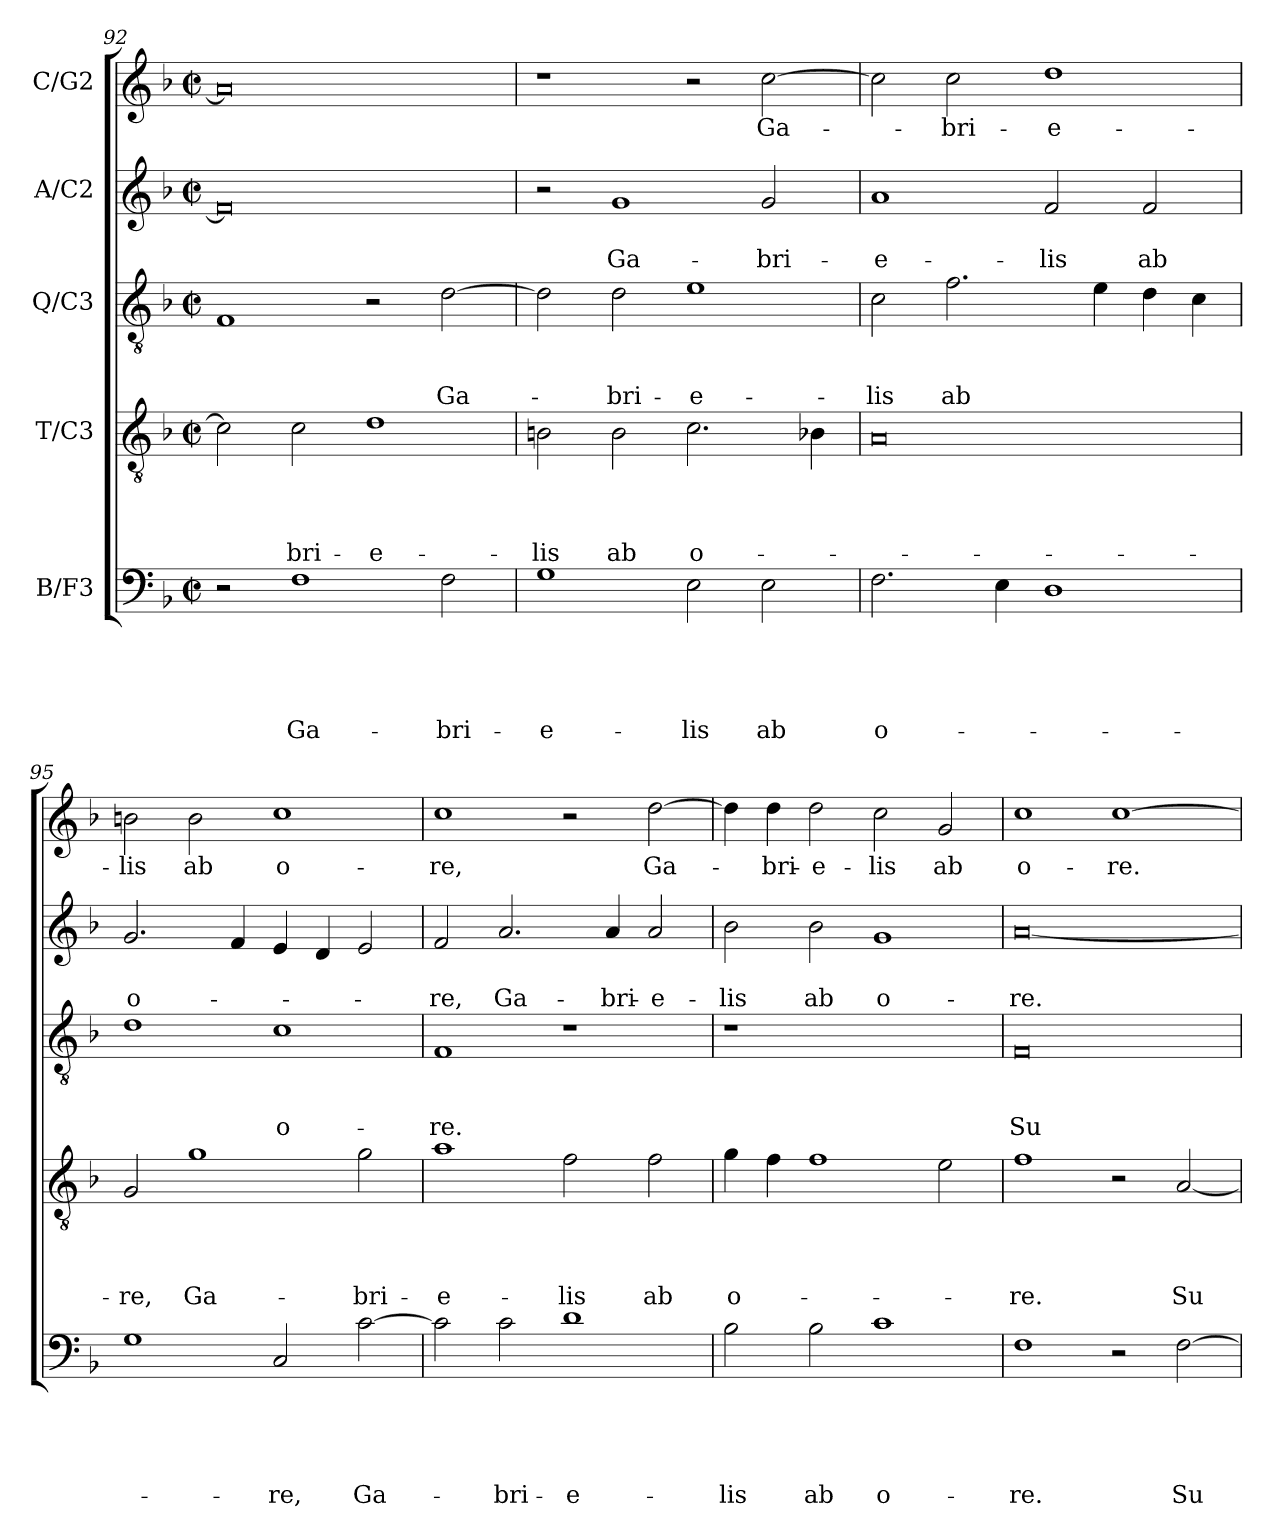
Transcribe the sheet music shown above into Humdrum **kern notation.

**kern	**text	**text	**text	**text	**text	**kern	**text	**text	**text	**text	**kern	**text	**text	**text	**kern	**text	**text	**kern	**text
*part5	*part5	*part5	*part5	*part5	*part5	*part4	*part4	*part4	*part4	*part4	*part3	*part3	*part3	*part3	*part2	*part2	*part2	*part1	*part1
*staff5	*staff5	*staff5	*staff5	*staff5	*staff5	*staff4	*staff4	*staff4	*staff4	*staff4	*staff3	*staff3	*staff3	*staff3	*staff2	*staff2	*staff2	*staff1	*staff1
*I"B/F3	*	*	*	*	*	*I"T/C3	*	*	*	*	*I"Q/C3	*	*	*	*I"A/C2	*	*	*I"C/G2	*
*clefF4	*	*	*	*	*	*clefGv2	*	*	*	*	*clefGv2	*	*	*	*clefG2	*	*	*clefG2	*
*k[b-]	*	*	*	*	*	*k[b-]	*	*	*	*	*k[b-]	*	*	*	*k[b-]	*	*	*k[b-]	*
*F:	*	*	*	*	*	*F:	*	*	*	*	*F:	*	*	*	*F:	*	*	*F:	*
*M2/2	*	*	*	*	*	*M2/2	*	*	*	*	*M2/2	*	*	*	*M2/2	*	*	*M2/2	*
*met(c|)	*	*	*	*	*	*met(c|)	*	*	*	*	*met(c|)	*	*	*	*met(c|)	*	*	*met(c|)	*
=92	=92	=92	=92	=92	=92	=92	=92	=92	=92	=92	=92	=92	=92	=92	=92	=92	=92	=92	=92
2r	.	.	.	.	.	2c\]	.	.	.	.	1F	.	.	.	0f]	.	.	0a]	.
!	!	!	!	!	!LO:LY:b	!	!	!	!	!LO:LY:b	!	!	!	!	!	!	!	!	!
1F	.	.	.	.	Ga-	2c\	.	.	.	-bri-	.	.	.	.	.	.	.	.	.
!	!	!	!	!	!	!	!	!	!	!LO:LY:b	!	!	!	!	!	!	!	!	!
.	.	.	.	.	.	1d	.	.	.	-e-	2r	.	.	.	.	.	.	.	.
!	!	!	!	!	!LO:LY:b	!	!	!	!	!	!	!	!	!LO:LY:b	!	!	!	!	!
2F\	.	.	.	.	-bri-	.	.	.	.	.	[2d\	.	.	Ga-	.	.	.	.	.
=93	=93	=93	=93	=93	=93	=93	=93	=93	=93	=93	=93	=93	=93	=93	=93	=93	=93	=93	=93
!	!	!	!	!	!LO:LY:b	!	!	!	!	!LO:LY:b	!	!	!	!	!	!	!	!	!
1G	.	.	.	.	-e-	2Bn\	.	.	.	-lis	2d\]	.	.	.	2r	.	.	1r	.
!	!	!	!	!	!	!	!	!	!	!LO:LY:b	!	!	!	!LO:LY:b	!	!	!LO:LY:b	!	!
.	.	.	.	.	.	2B\	.	.	.	ab	2d\	.	.	-bri-	1g	.	Ga-	.	.
!	!	!	!	!	!LO:LY:b	!	!	!	!	!LO:LY:b	!	!	!	!LO:LY:b	!	!	!	!	!
2E\	.	.	.	.	-lis	2.c\	.	.	.	o-	1e	.	.	-e-	.	.	.	2r	.
!	!	!	!	!	!LO:LY:b	!	!	!	!	!	!	!	!	!	!	!	!LO:LY:b	!	!LO:LY:b
2E\	.	.	.	.	ab	.	.	.	.	.	.	.	.	.	2g/	.	-bri-	[2cc\	Ga-
.	.	.	.	.	.	4B-\	.	.	.	.	.	.	.	.	.	.	.	.	.
=94	=94	=94	=94	=94	=94	=94	=94	=94	=94	=94	=94	=94	=94	=94	=94	=94	=94	=94	=94
!	!	!	!	!	!LO:LY:b	!	!	!	!	!	!	!	!	!LO:LY:b	!	!	!LO:LY:b	!	!
2.F\	.	.	.	.	o-	0A	.	.	.	.	2c\	.	.	-lis	1a	.	-e-	2cc\]	.
!	!	!	!	!	!	!	!	!	!	!	!	!	!	!LO:LY:b	!	!	!	!	!LO:LY:b
.	.	.	.	.	.	.	.	.	.	.	2.f\	.	.	ab	.	.	.	2cc\	-bri-
4E\	.	.	.	.	.	.	.	.	.	.	.	.	.	.	.	.	.	.	.
!	!	!	!	!	!	!	!	!	!	!	!	!	!	!	!	!	!LO:LY:b	!	!LO:LY:b
1D	.	.	.	.	.	.	.	.	.	.	.	.	.	.	2f/	.	-lis	1dd	-e-
.	.	.	.	.	.	.	.	.	.	.	4e\	.	.	.	.	.	.	.	.
!	!	!	!	!	!	!	!	!	!	!	!	!	!	!	!	!	!LO:LY:b	!	!
.	.	.	.	.	.	.	.	.	.	.	4d\	.	.	.	2f/	.	ab	.	.
.	.	.	.	.	.	.	.	.	.	.	4c\	.	.	.	.	.	.	.	.
=95	=95	=95	=95	=95	=95	=95	=95	=95	=95	=95	=95	=95	=95	=95	=95	=95	=95	=95	=95
!	!	!	!	!	!	!	!	!	!	!LO:LY:b	!	!	!	!	!	!	!LO:LY:b	!	!LO:LY:b
1G	.	.	.	.	.	2G/	.	.	.	-re,	1d	.	.	.	2.g/	.	o-	2bn\	-lis
!	!	!	!	!	!	!	!	!	!	!LO:LY:b	!	!	!	!	!	!	!	!	!LO:LY:b
.	.	.	.	.	.	1g	.	.	.	Ga-	.	.	.	.	.	.	.	2b\	ab
.	.	.	.	.	.	.	.	.	.	.	.	.	.	.	4f/	.	.	.	.
!	!	!	!	!	!LO:LY:b	!	!	!	!	!	!	!	!	!LO:LY:b	!	!	!	!	!LO:LY:b
2C/	.	.	.	.	-re,	.	.	.	.	.	1c	.	.	o-	4e/	.	.	1cc	o-
.	.	.	.	.	.	.	.	.	.	.	.	.	.	.	4d/	.	.	.	.
!	!	!	!	!	!LO:LY:b	!	!	!	!	!LO:LY:b	!	!	!	!	!	!	!	!	!
[2c\	.	.	.	.	Ga-	2g\	.	.	.	-bri-	.	.	.	.	2e/	.	.	.	.
=96	=96	=96	=96	=96	=96	=96	=96	=96	=96	=96	=96	=96	=96	=96	=96	=96	=96	=96	=96
!	!	!	!	!	!	!	!	!	!	!LO:LY:b	!	!	!	!LO:LY:b	!	!	!LO:LY:b	!	!LO:LY:b
2c\]	.	.	.	.	.	1a	.	.	.	-e-	1F	.	.	-re.	2f/	.	-re,	1cc	-re,
!	!	!	!	!	!LO:LY:b	!	!	!	!	!	!	!	!	!	!	!	!LO:LY:b	!	!
2c\	.	.	.	.	-bri-	.	.	.	.	.	.	.	.	.	2.a/	.	Ga-	.	.
!	!	!	!	!	!LO:LY:b	!	!	!	!	!LO:LY:b	!	!	!	!	!	!	!	!	!
1d	.	.	.	.	-e-	2f\	.	.	.	-lis	1r	.	.	.	.	.	.	2r	.
!	!	!	!	!	!	!	!	!	!	!	!	!	!	!	!	!	!LO:LY:b	!	!
.	.	.	.	.	.	.	.	.	.	.	.	.	.	.	4a/	.	-bri-	.	.
!	!	!	!	!	!	!	!	!	!	!LO:LY:b	!	!	!	!	!	!	!LO:LY:b	!	!LO:LY:b
.	.	.	.	.	.	2f\	.	.	.	ab	.	.	.	.	2a/	.	-e-	[2dd\	Ga-
!!LO:PB:g=z
=97	=97	=97	=97	=97	=97	=97	=97	=97	=97	=97	=97	=97	=97	=97	=97	=97	=97	=97	=97
!	!	!	!	!	!LO:LY:b	!	!	!	!	!LO:LY:b	!	!	!	!	!	!	!LO:LY:b	!	!
2B-\	.	.	.	.	-lis	4g\	.	.	.	o-	1r	.	.	.	2b-\	.	-lis	4dd\]	.
!	!	!	!	!	!	!	!	!	!	!	!	!	!	!	!	!	!	!	!LO:LY:b
.	.	.	.	.	.	4f\	.	.	.	.	.	.	.	.	.	.	.	4dd\	-bri-
!	!	!	!	!	!LO:LY:b	!	!	!	!	!	!	!	!	!	!	!	!LO:LY:b	!	!LO:LY:b
2B-\	.	.	.	.	ab	1f	.	.	.	.	.	.	.	.	2b-\	.	ab	2dd\	-e-
!	!	!	!	!	!LO:LY:b	!	!	!	!	!	!	!	!	!	!	!	!LO:LY:b	!	!LO:LY:b
1c	.	.	.	.	o-	.	.	.	.	.	1ryy	.	.	.	1g	.	o-	2cc\	-lis
!	!	!	!	!	!	!	!	!	!	!	!	!	!	!	!	!	!	!	!LO:LY:b
.	.	.	.	.	.	2e\	.	.	.	.	.	.	.	.	.	.	.	2g/	ab
=98	=98	=98	=98	=98	=98	=98	=98	=98	=98	=98	=98	=98	=98	=98	=98	=98	=98	=98	=98
!	!	!	!	!	!LO:LY:b	!	!	!	!	!LO:LY:b	!	!	!	!LO:LY:b	!	!	!LO:LY:b	!	!LO:LY:b
1F	.	.	.	.	-re.	1f	.	.	.	-re.	0F	.	.	Su-	[0a	.	-re.	1cc	o-
!	!	!	!	!	!	!	!	!	!	!	!	!	!	!	!	!	!	!	!LO:LY:b
2r	.	.	.	.	.	2r	.	.	.	.	.	.	.	.	.	.	.	[1cc	-re.
!	!	!	!	!	!LO:LY:b	!	!	!	!	!LO:LY:b	!	!	!	!	!	!	!	!	!
[2F\	.	.	.	.	Su-	[2A/	.	.	.	Su-	.	.	.	.	.	.	.	.	.
=	=	=	=	=	=	=	=	=	=	=	=	=	=	=	=	=	=	=	=
*-	*-	*-	*-	*-	*-	*-	*-	*-	*-	*-	*-	*-	*-	*-	*-	*-	*-	*-	*-
